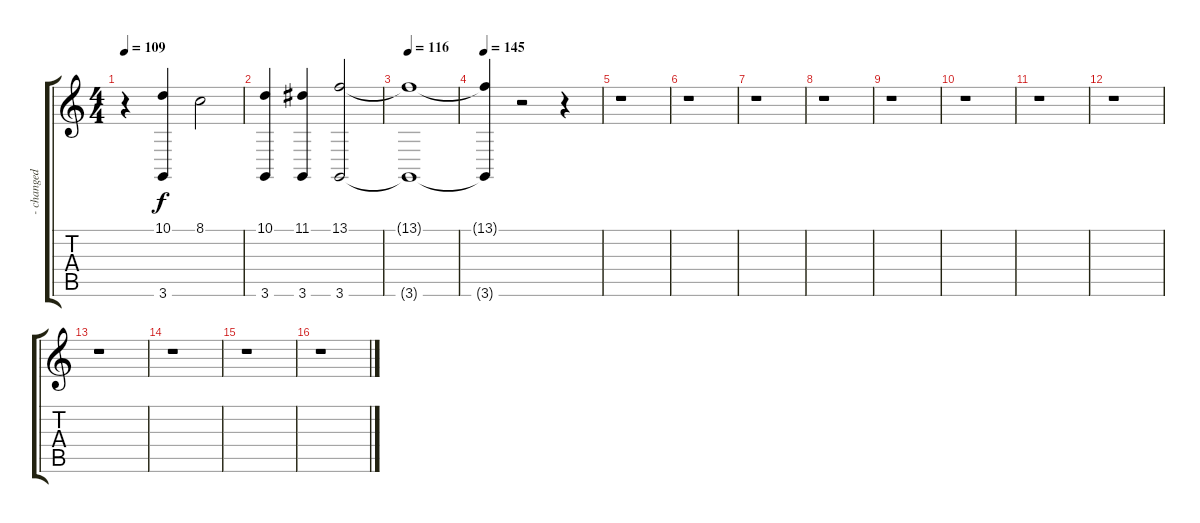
\track ("- changed guitar patch to harpsichord" "- changed ") {instrument stringensemble1}
\staff {score tabs}
\tuning (E4 B3 G3 D3 A2 E2) {hide}
\ts (4 4)
\tempo 109
\clef g2
\ks c
r.4{dy f instrument stringensemble1} (10.1 3.6).4 8.1.2 |
(10.1 3.6).4 (11.1 3.6).4 (13.1 3.6).2 |
\tempo 116
(13.1{t} 3.6{t}).1 |
\tempo 145
(13.1{t} 3.6{t}).4 r.2 r.4 |
r.1 |
r.1 |
r.1 |
r.1 |
r.1 |
r.1 |
r.1 |
r.1 |
r.1 |
r.1 |
r.1 |
r.1
